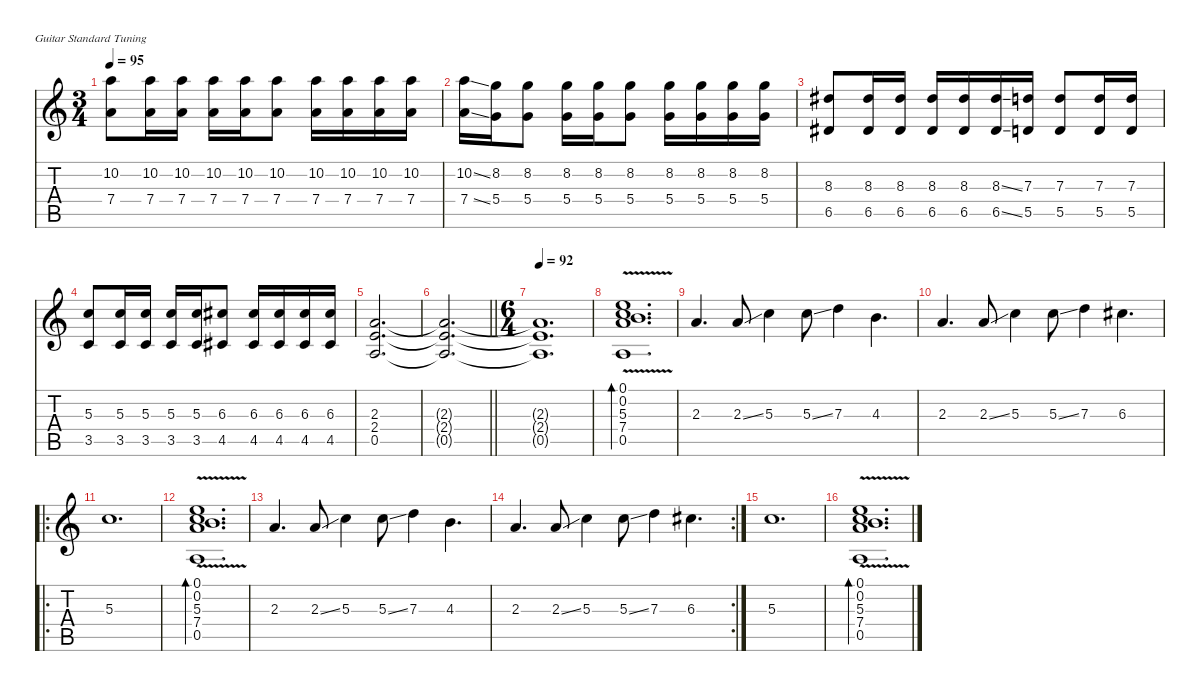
\defaultSystemsLayout 4
\hideDynamics
\bracketExtendMode nobrackets
\multiBarRest
\singleTrackTrackNamePolicy hidden
\multiTrackTrackNamePolicy hidden
\firstSystemTrackNameMode fullname
\firstSystemTrackNameOrientation horizontal
\otherSystemsTrackNameOrientation horizontal
\track ("Guitar 2" "gtr2") {instrument overdrivenguitar}
\staff {score tabs}
\tuning (E4 B3 G3 D3 A2 E2)
\ts (3 4)
\tempo 95
\clef g2
\ks c
(10.2 7.4).8{dy f beam Down} (10.2 7.4).16{beam Down} (10.2 7.4).16{beam Down} (10.2 7.4).16{beam Down} (10.2 7.4).16{beam Down} (10.2 7.4).8{beam Down} (10.2 7.4).16{beam Down} (10.2 7.4).16{beam Down} (10.2 7.4).16{beam Down} (10.2 7.4).16{beam Down} |
(10.2{ss} 7.4{ss}).16{beam Down} (8.2 5.4).16{beam Down} (8.2 5.4).8{beam Down} (8.2 5.4).16{beam Down} (8.2 5.4).16{beam Down} (8.2 5.4).8{beam Down} (8.2 5.4).16{beam Down} (8.2 5.4).16{beam Down} (8.2 5.4).16{beam Down} (8.2 5.4).16{beam Down} |
(8.3{acc #} 6.5{acc #}).8{dy mf beam Up} (8.3{acc #} 6.5{acc #}).16{beam Up} (8.3{acc #} 6.5{acc #}).16{beam Up} (8.3{acc #} 6.5{acc #}).16{beam Up} (8.3{acc #} 6.5{acc #}).16{beam Up} (8.3{ss acc #} 6.5{ss acc #}).16{beam Up} (7.3 5.5).16{beam Up} (7.3 5.5).8{beam Up} (7.3 5.5).16{beam Up} (7.3 5.5).16{beam Up} |
(5.3 3.5).8{beam Up} (5.3 3.5).16{beam Up} (5.3 3.5).16{beam Up} (5.3 3.5).16{beam Up} (5.3 3.5).16{beam Up} (6.3{acc #} 4.5{acc #}).8{dy ff beam Up} (6.3{acc #} 4.5{acc #}).16{beam Up} (6.3{acc #} 4.5{acc #}).16{beam Up} (6.3{acc #} 4.5{acc #}).16{beam Up} (6.3{acc #} 4.5{acc #}).16{beam Up} |
(2.3 2.4 0.5).2{d dy f beam Up} |
\barLineRight lightlight
(2.3{t} 2.4{t} 0.5{t}).2{d beam Up} |
\ts (6 4)
\beaming (8 6 6)
\tempo 92
(2.3{t} 2.4{t} 0.5{t}).1{d beam Up} |
(0.1{v} 0.2{v} 5.3{v} 7.4{v} 0.5{v}).1{d bd 120 instrument electricguitarclean beam Up} |
2.3.4{d dy mf instrument overdrivenguitar beam Up} 2.3{ss}.8{beam Up} 5.3.4{beam Down} 5.3{ss}.8{beam Down} 7.3.4{beam Down} 4.3.4{d beam Down} |
2.3.4{d beam Up} 2.3{ss}.8{beam Up} 5.3.4{beam Down} 5.3{ss}.8{beam Down} 7.3.4{beam Down} 6.3{acc #}.4{d dy mp beam Down} |
\ro
5.3.1{d dy ppp beam Down} |
(0.1{v} 0.2{v} 5.3{v} 7.4{v} 0.5{v}).1{d bd 120 dy ff instrument electricguitarclean beam Up} |
2.3.4{d dy p instrument overdrivenguitar beam Up} 2.3{ss}.8{beam Up} 5.3.4{dy ff beam Down} 5.3{ss}.8{dy mf beam Down} 7.3.4{dy ff beam Down} 4.3.4{d dy mp beam Down} |
\rc 2
2.3.4{d dy p beam Up} 2.3{ss}.8{dy mf beam Up} 5.3.4{dy ff beam Down} 5.3{ss}.8{dy mf beam Down} 7.3.4{dy ff beam Down} 6.3{acc #}.4{d dy mp beam Down} |
5.3.1{d dy pp beam Down} |
(0.1{v} 0.2{v} 5.3{v} 7.4{v} 0.5{v}).1{d bd 120 dy f instrument electricguitarclean beam Up}
